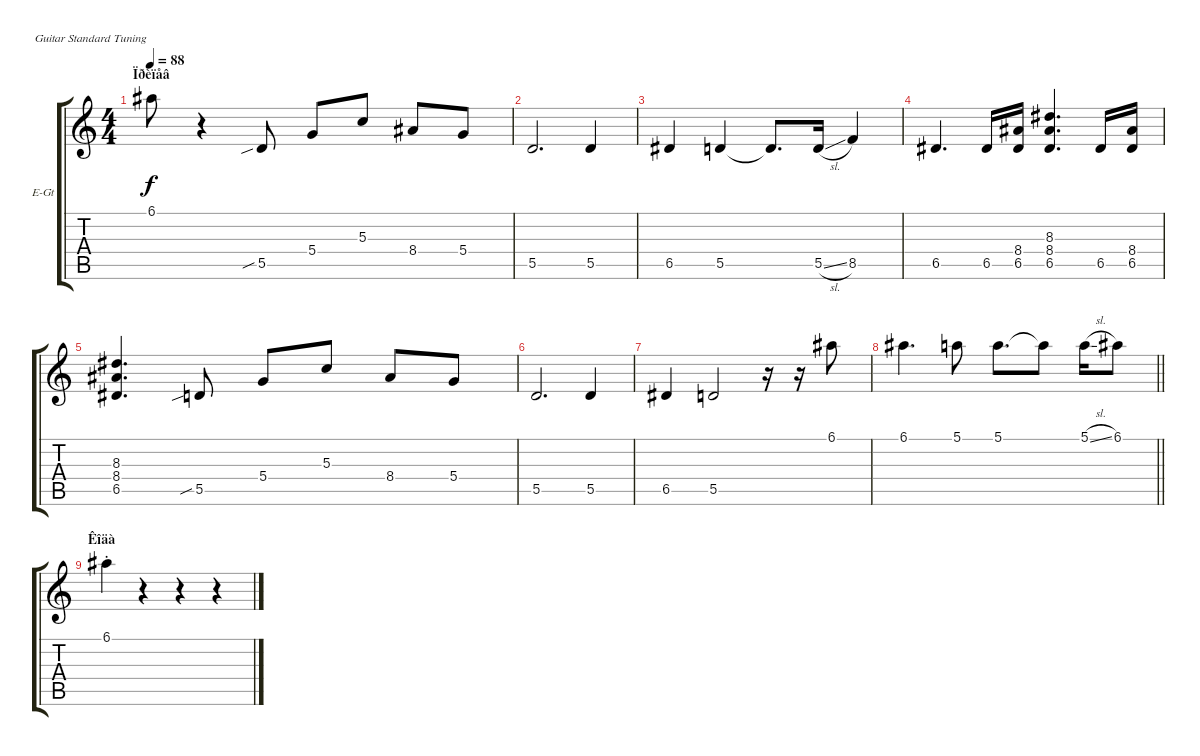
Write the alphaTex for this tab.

\bracketExtendMode groupsimilarinstruments
\firstSystemTrackNameOrientation horizontal
\otherSystemsTrackNameOrientation horizontal
\track ("Guitar II" "E-Gt") {instrument distortionguitar}
\staff {score tabs}
\tuning (E4 B3 G3 D3 A2 E2)
\ts (4 4)
\section ("" "Ïðèïåâ")
\tempo 88
\clef g2
\scale
0.333333
\ks c
6.1.8{dy f} r.4 5.5{sib}.8 5.4.8 5.3.8 8.4.8 5.4.8 |
\scale
0.333333 5.5.2{d} 5.5.4 |
\scale
0.333333 6.5.4 5.5.4 5.5{t}.8{d} 5.5{sl}.16 8.5.4 |
\scale
0.333333 6.5.4{d} 6.5.16 (8.4 6.5).16 (8.3 8.4 6.5).4{d} 6.5.16 (8.4 6.5).16 |
\scale
0.333333 (8.3 8.4 6.5).4{d} 5.5{sib}.8 5.4.8 5.3.8 8.4.8 5.4.8 |
\scale
0.333333 5.5.2{d} 5.5.4 |
\scale
0.333333 6.5.4 5.5.2 r.16 r.16 6.1.8 |
\scale
0.333333
\barLineRight lightlight
6.1.4{d} 5.1.8 5.1.8{d} 5.1{t}.8 5.1{sl}.16 6.1.8 |
\section ("" "Êîäà")
\scale
0.333333 6.1{st}.4 r.4 r.4 r.4 |
\scale
0.333333 |
\scale
0.333333 |
\scale
0.333333 |
\scale
0.333333 |
\scale
0.333333 |
\scale
0.333333 |
\scale
0.333333
